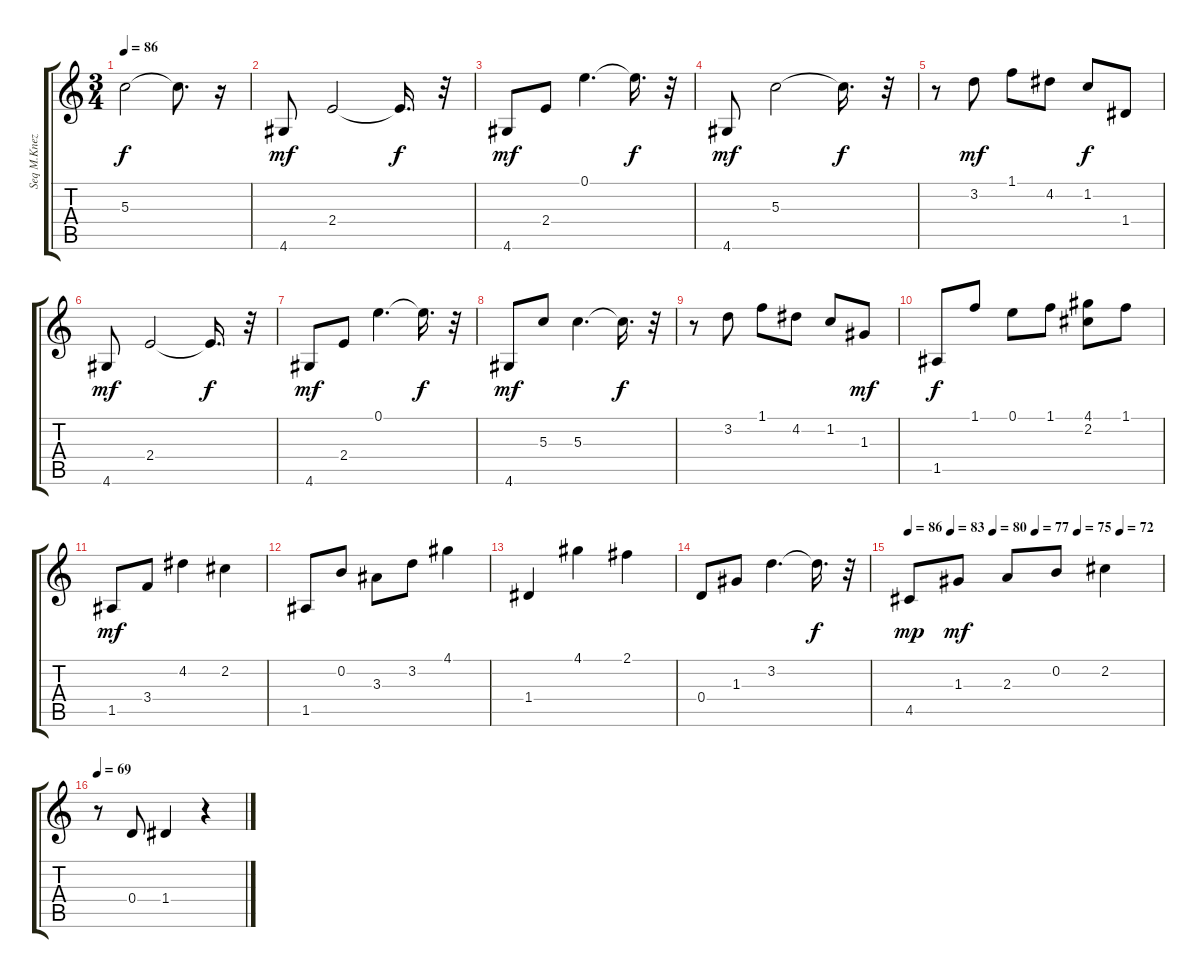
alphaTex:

\track ("Seq M.Knezevic" "Seq M.Knez") {instrument acousticguitarnylon}
\staff {score tabs}
\tuning (E4 B3 G3 D3 A2 E2) {hide}
\ts (3 4)
\tempo 86
\clef g2
\ks c
5.3{t}.2{dy f} 5.3{t}.8{d} r.16 |
4.6.8{dy mf} 2.4.2 2.4{t}.16{d dy f} r.32 |
4.6.8{dy mf} 2.4.8 0.1.4{d} 0.1{t}.16{d dy f} r.32 |
4.6.8{dy mf} 5.3.2 5.3{t}.16{d dy f} r.32 |
r.8 3.2.8{dy mf} 1.1.8 4.2.8 1.2.8{dy f} 1.4.8 |
4.6.8{dy mf} 2.4.2 2.4{t}.16{d dy f} r.32 |
4.6.8{dy mf} 2.4.8 0.1.4{d} 0.1{t}.16{d dy f} r.32 |
4.6.8{dy mf} 5.3.8 5.3.4{d} 5.3{t}.16{d dy f} r.32 |
r.8 3.2.8 1.1.8 4.2.8 1.2.8 1.3.8{dy mf} |
1.5.8{dy f} 1.1.8 0.1.8 1.1.8 (4.1 2.2).8 1.1.8 |
1.5.8{dy mf} 3.4.8 4.2.4 2.2.4 |
1.5.8 0.2.8 3.3.8 3.2.8 4.1.4 |
1.4.4 4.1.4 2.1.4 |
0.4.8 1.3.8 3.2.4{d} 3.2{t}.16{d dy f} r.32 |
\tempo 86
\tempo (83 0.16666666666666666)
\tempo (80 0.3333333333333333)
\tempo (77 0.5)
\tempo (75 0.6666666666666666)
\tempo (72 0.8333333333333334)
4.5.8{dy mp} 1.3.8{dy mf} 2.3.8 0.2.8 2.2.4 |
\tempo 69
r.8 0.4.8 1.4.4 r.4
